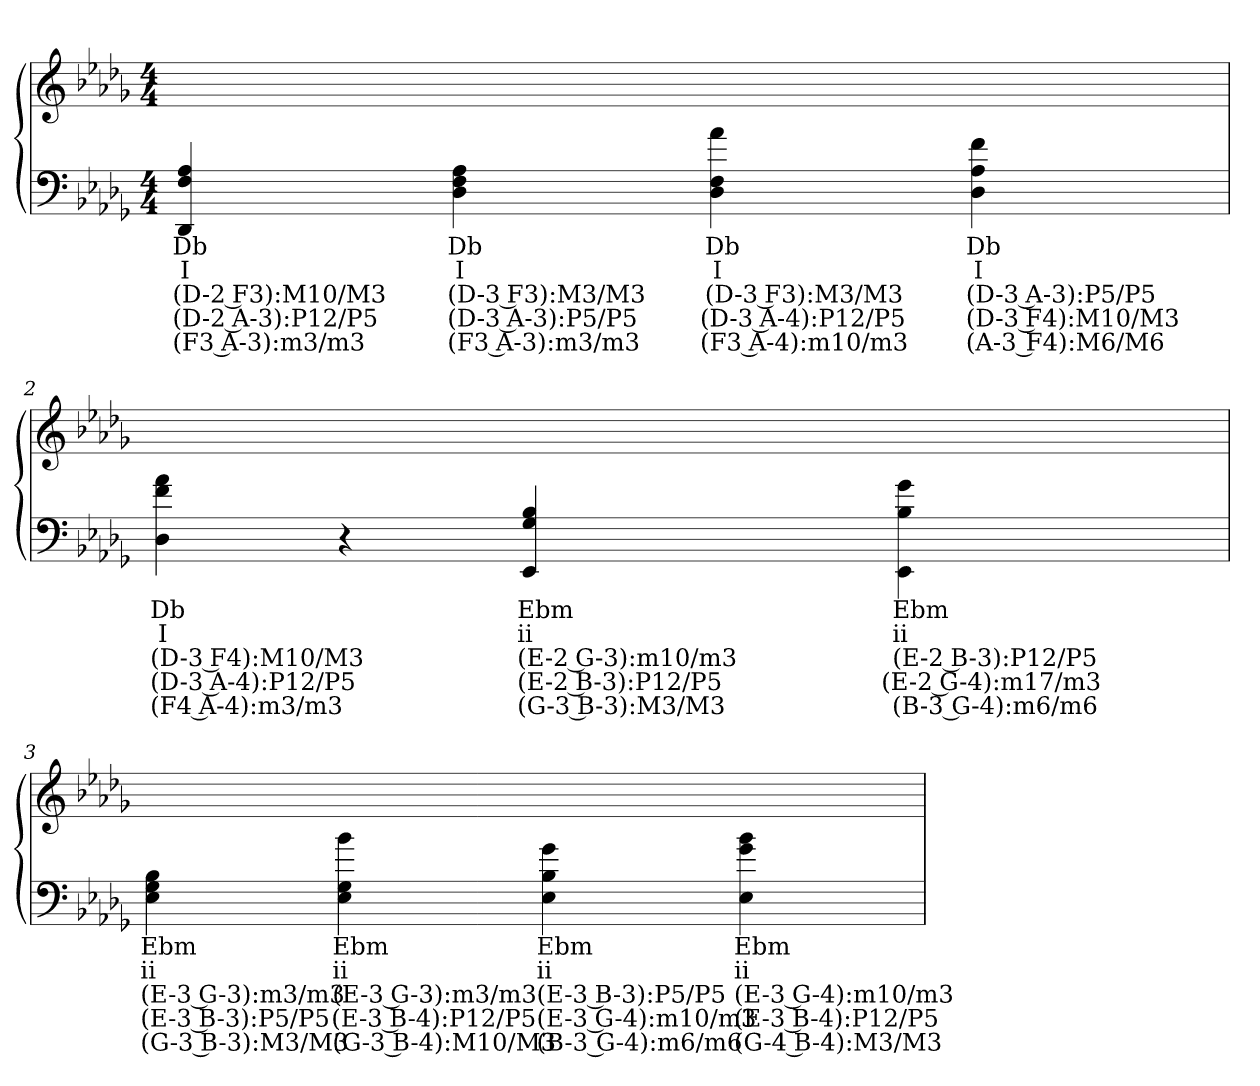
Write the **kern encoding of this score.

**kern	**text	**text	**text	**text	**text	**kern
*part2	*part2	*part2	*part2	*part2	*part2	*part1
*staff2	*staff2	*staff2	*staff2	*staff2	*staff2	*staff1
*clefF4	*	*	*	*	*	*clefG2
*k[b-e-a-d-g-]	*	*	*	*	*	*k[b-e-a-d-g-]
*D-:	*	*	*	*	*	*D-:
*M4/4	*	*	*	*	*	*M4/4
*MM60	*	*	*	*	*	*MM60
=1	=1	=1	=1	=1	=1	=1
4DD- 4F 4A-	Db	I	(D-2 F3):M10/M3	(D-2 A-3):P12/P5	(F3 A-3):m3/m3	1ryy
4D- 4F 4A-	Db	I	(D-3 F3):M3/M3	(D-3 A-3):P5/P5	(F3 A-3):m3/m3	.
4D- 4F 4a-	Db	I	(D-3 F3):M3/M3	(D-3 A-4):P12/P5	(F3 A-4):m10/m3	.
4D- 4A- 4f	Db	I	(D-3 A-3):P5/P5	(D-3 F4):M10/M3	(A-3 F4):M6/M6	.
=2	=2	=2	=2	=2	=2	=2
4D- 4f 4a-	Db	I	(D-3 F4):M10/M3	(D-3 A-4):P12/P5	(F4 A-4):m3/m3	1ryy
4r	.	.	.	.	.	.
4EE- 4G- 4B-	Ebm	ii	(E-2 G-3):m10/m3	(E-2 B-3):P12/P5	(G-3 B-3):M3/M3	.
4EE- 4B- 4g-	Ebm	ii	(E-2 B-3):P12/P5	(E-2 G-4):m17/m3	(B-3 G-4):m6/m6	.
=3	=3	=3	=3	=3	=3	=3
4E- 4G- 4B-	Ebm	ii	(E-3 G-3):m3/m3	(E-3 B-3):P5/P5	(G-3 B-3):M3/M3	1ryy
4E- 4G- 4b-	Ebm	ii	(E-3 G-3):m3/m3	(E-3 B-4):P12/P5	(G-3 B-4):M10/M3	.
4E- 4B- 4g-	Ebm	ii	(E-3 B-3):P5/P5	(E-3 G-4):m10/m3	(B-3 G-4):m6/m6	.
4E- 4g- 4b-	Ebm	ii	(E-3 G-4):m10/m3	(E-3 B-4):P12/P5	(G-4 B-4):M3/M3	.
=	=	=	=	=	=	=
*-	*-	*-	*-	*-	*-	*-
